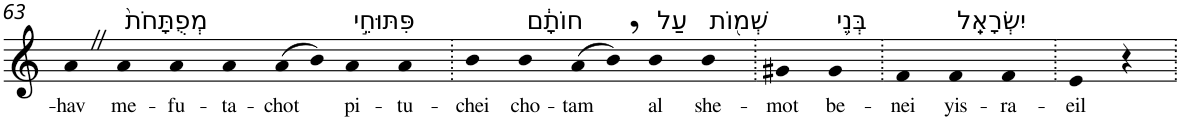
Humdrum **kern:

**kern	**text
*part1	*part1
*staff1	*staff1
*I"Piano	*
*I'Pno	*
!!LO:PB:g=z
*clefG2	*
*k[]	*
=63	=63
!	!LO:LY:b
4aZ	-hav
!LO:TX:a:t=מְפֻתָּחֹת֙	!
!	!LO:LY:b
4a	me-
!	!LO:LY:b
4a	-fu-
!	!LO:LY:b
4a	-ta-
!	!LO:LY:b
(8a	-chot
8b)	.
!LO:TX:a:t=פִּתּוּחֵ֣י	!
!	!LO:LY:b
4a	pi-
!	!LO:LY:b
4a	-tu-
=64.	=64.
!	!LO:LY:b
4b	-chei
!LO:TX:a:t=חוֹתָ֔ם	!
!	!LO:LY:b
4b	cho-
!	!LO:LY:b
(8a	-tam
8b,)	.
!LO:TX:a:t=עַל	!
!	!LO:LY:b
4b	al
!LO:TX:a:t=שְׁמ֖וֹת	!
!	!LO:LY:b
4b	she-
=65.	=65.
!	!LO:LY:b
4g#X	-mot
!LO:TX:a:t=בְּנֵ֥י	!
!	!LO:LY:b
4g#	be-
=66.	=66.
!	!LO:LY:b
4f	-nei
!LO:TX:a:t=יִשְׂרָאֵֽל	!
!	!LO:LY:b
4f	yis-
!	!LO:LY:b
4f	-ra-
=67.	=67.
!	!LO:LY:b
4e	-eil
4r	.
=.	=.
*-	*-
